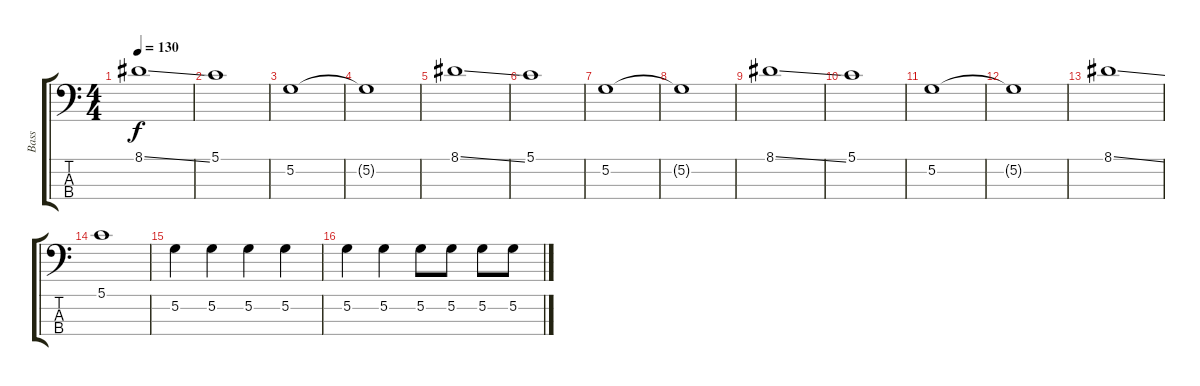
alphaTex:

\track ("Bass" "Bass") {instrument electricbassfinger}
\staff {score tabs}
\tuning (G2 D2 A1 E1) {hide}
\ts (4 4)
\tempo 130
\clef f4
\ks c
8.1{ss}.1{dy f} |
5.1.1 |
5.2.1 |
5.2{t}.1 |
8.1{ss}.1 |
5.1.1 |
5.2.1 |
5.2{t}.1 |
8.1{ss}.1 |
5.1.1 |
5.2.1 |
5.2{t}.1 |
8.1{ss}.1 |
5.1.1 |
5.2.4 5.2.4 5.2.4 5.2.4 |
5.2.4 5.2.4 5.2.8 5.2.8 5.2.8 5.2.8
